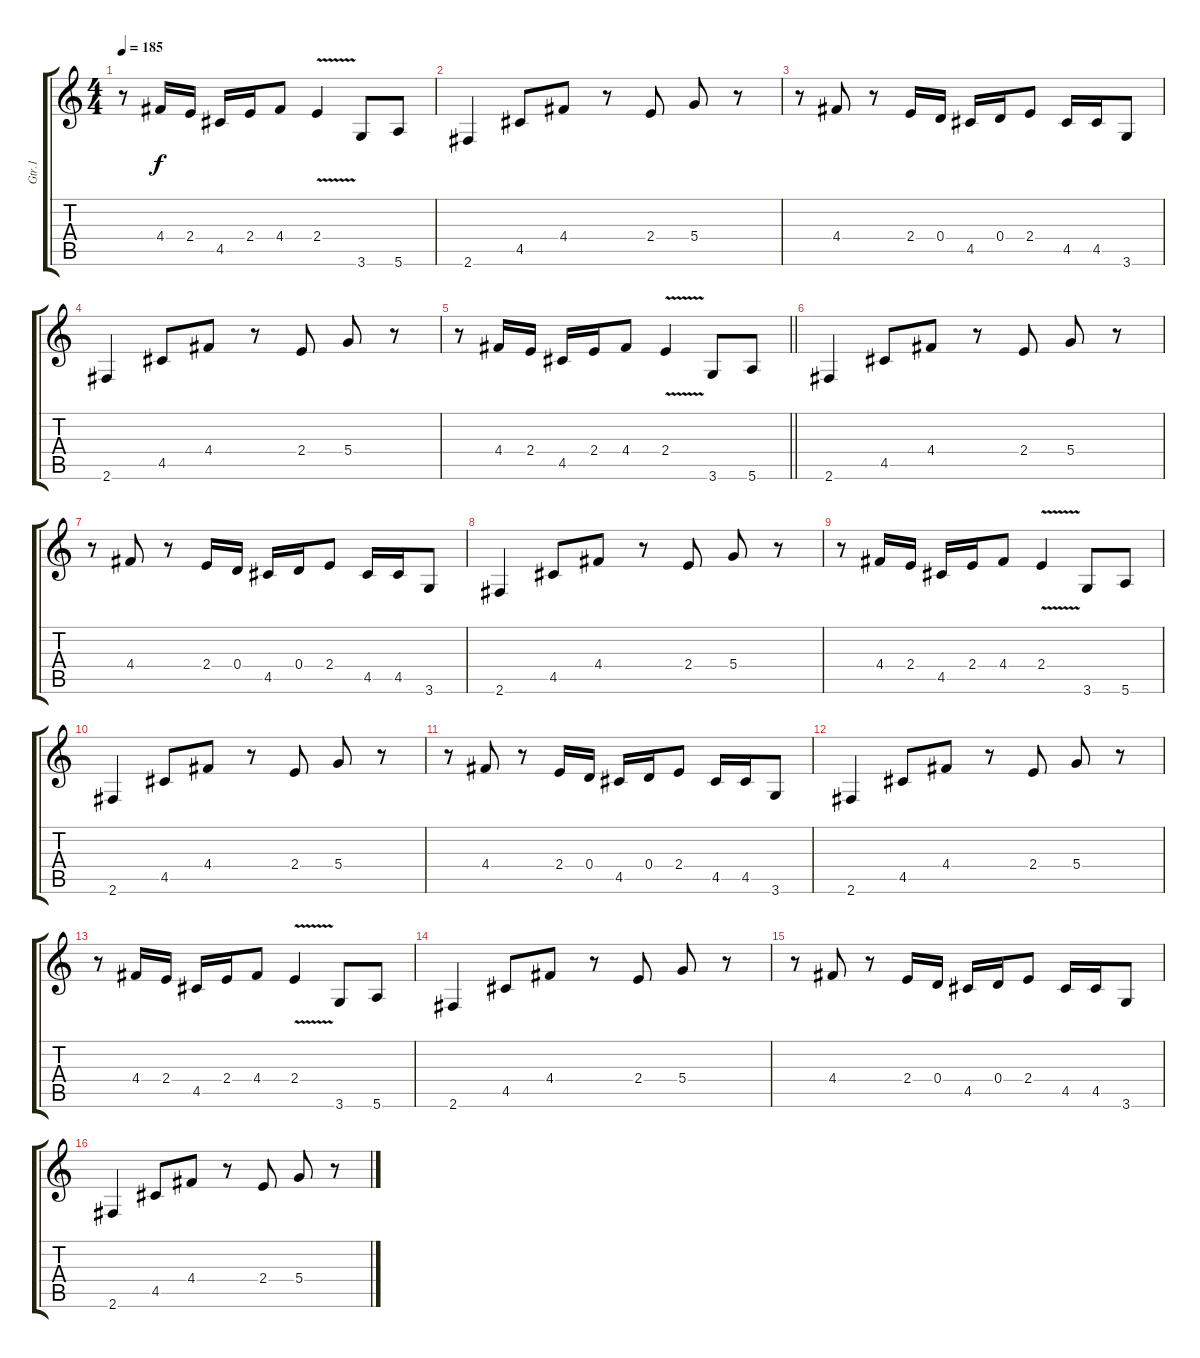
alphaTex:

\track ("Gtr.1" "Gtr.1") {instrument distortionguitar}
\staff {score tabs}
\tuning (E4 B3 G3 D3 A2 E2) {hide}
\ts (4 4)
\tempo 185
\clef g2
\ks c
r.8{dy f} 4.4.16 2.4.16 4.5.16 2.4.16 4.4.8 2.4{v}.4 3.6.8 5.6.8 |
2.6.4 4.5.8 4.4.8 r.8 2.4.8 5.4.8 r.8 |
r.8 4.4.8 r.8 2.4.16 0.4.16 4.5.16 0.4.16 2.4.8 4.5.16 4.5.16 3.6.8 |
2.6.4 4.5.8 4.4.8 r.8 2.4.8 5.4.8 r.8 |
\barLineRight lightlight
r.8 4.4.16 2.4.16 4.5.16 2.4.16 4.4.8 2.4{v}.4 3.6.8 5.6.8 |
2.6.4 4.5.8 4.4.8 r.8 2.4.8 5.4.8 r.8 |
r.8 4.4.8 r.8 2.4.16 0.4.16 4.5.16 0.4.16 2.4.8 4.5.16 4.5.16 3.6.8 |
2.6.4 4.5.8 4.4.8 r.8 2.4.8 5.4.8 r.8 |
r.8 4.4.16 2.4.16 4.5.16 2.4.16 4.4.8 2.4{v}.4 3.6.8 5.6.8 |
2.6.4 4.5.8 4.4.8 r.8 2.4.8 5.4.8 r.8 |
r.8 4.4.8 r.8 2.4.16 0.4.16 4.5.16 0.4.16 2.4.8 4.5.16 4.5.16 3.6.8 |
2.6.4 4.5.8 4.4.8 r.8 2.4.8 5.4.8 r.8 |
r.8 4.4.16 2.4.16 4.5.16 2.4.16 4.4.8 2.4{v}.4 3.6.8 5.6.8 |
2.6.4 4.5.8 4.4.8 r.8 2.4.8 5.4.8 r.8 |
r.8 4.4.8 r.8 2.4.16 0.4.16 4.5.16 0.4.16 2.4.8 4.5.16 4.5.16 3.6.8 |
2.6.4 4.5.8 4.4.8 r.8 2.4.8 5.4.8 r.8
